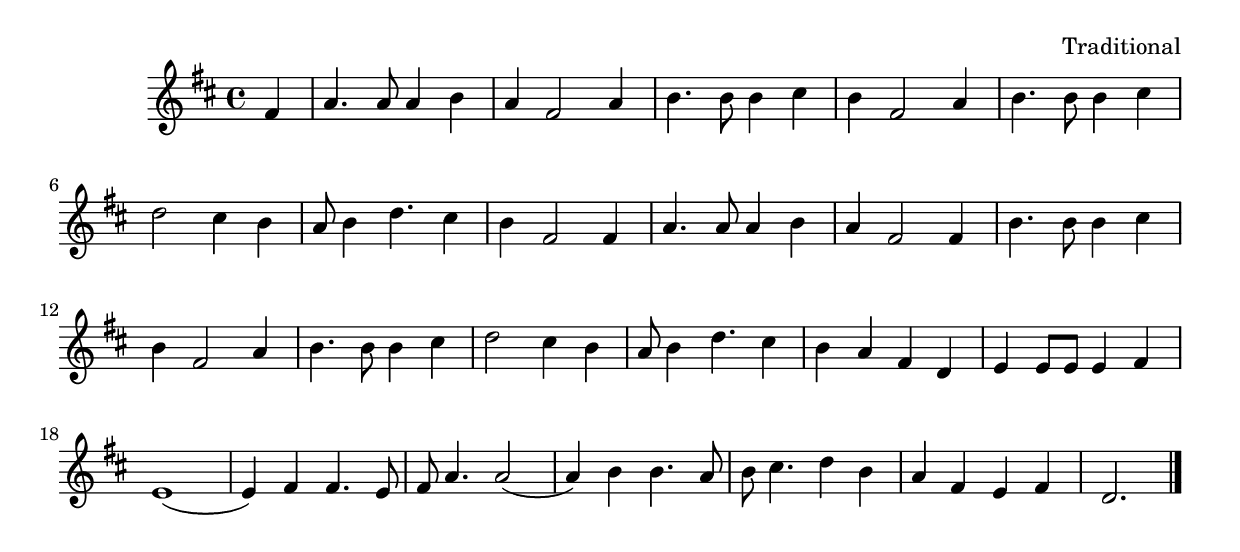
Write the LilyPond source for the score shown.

\version "2.16.0"

\header {
  %title = "Whiskey in the Jar"
  composer = "Traditional"
}

\relative c'
{
  \time 4/4
  \key d \major
  \partial 4 fis | 
  a4. a8 a4 b | 
  a fis2 a4 |
  b4. b8 b4 cis | 
  b fis2 a4 | 
  b4. b8 b4 cis |
  d2 cis4 b | 
  a8 b4 d4. cis4 | 
  b fis2 fis4 |
  a4. a8 a4 b | 
  a fis2 fis4 | 
  b4. b8 b4 cis |
  b fis2 a4 | 
  b4. b8 b4 cis | 
  d2 cis4 b |
  a8 b4 d4. cis4 | 
  b a fis d | 
  e e8 e e4 fis |
  e1( | 
  e4) fis fis4. e8 | 
  fis8 a4. a2( |
  a4) b b4. a8 | 
  b cis4. d4 b | 
  a fis e fis | 
  d2. \bar "|."
}
